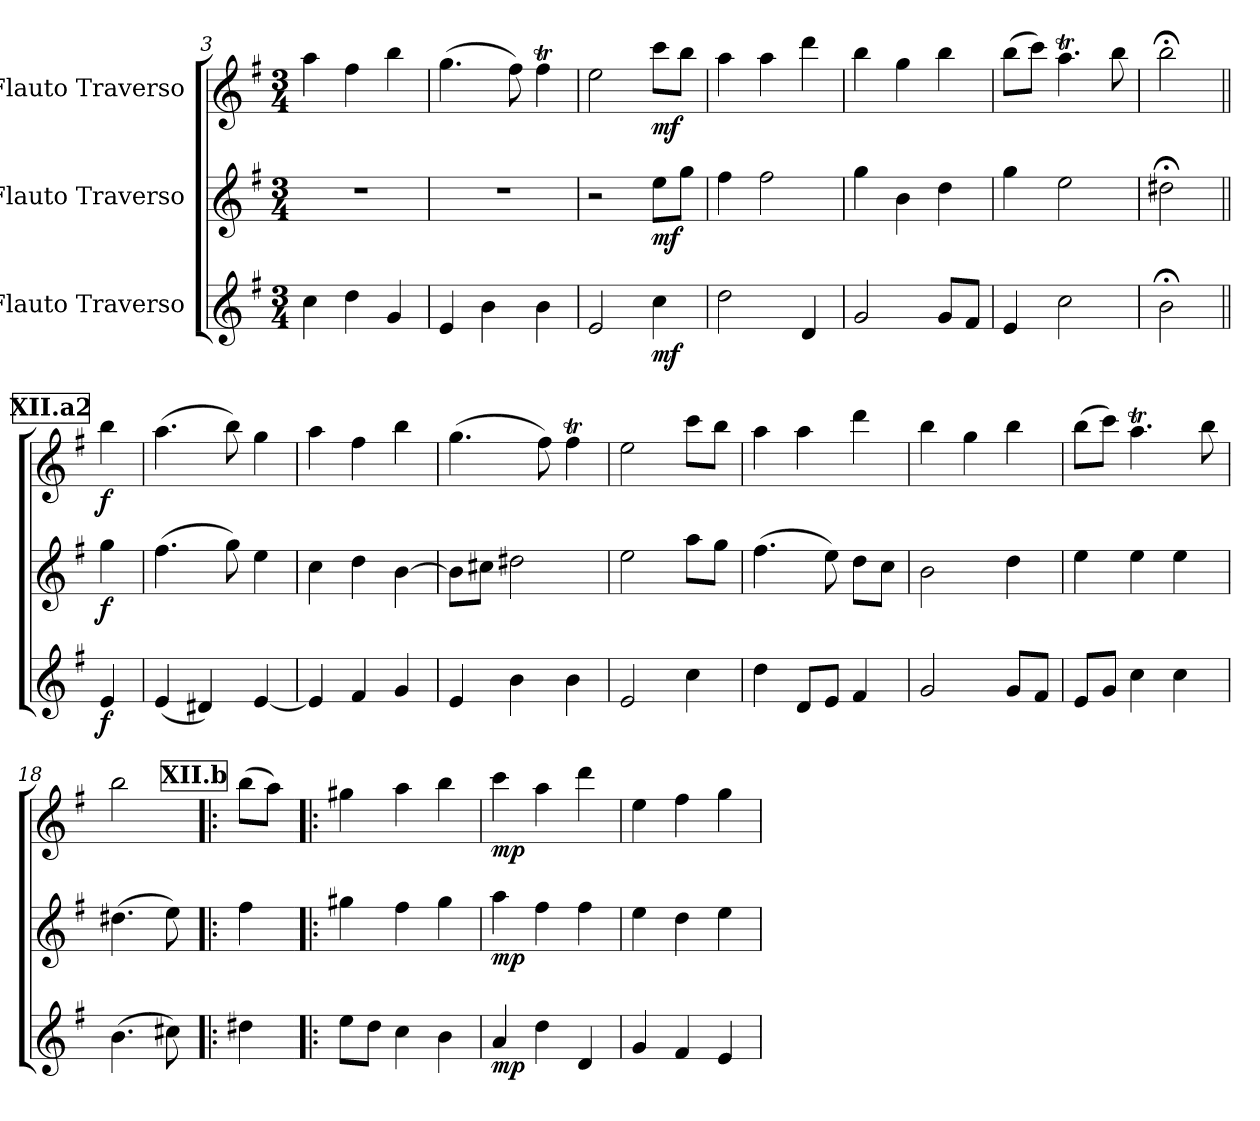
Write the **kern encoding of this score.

**kern	**dynam	**kern	**dynam	**kern	**dynam
*part3	*part3	*part2	*part2	*part1	*part1
*staff3	*staff3	*staff2	*staff2	*staff1	*staff1
*I"Flauto Traverso	*	*I"Flauto Traverso	*	*I"Flauto Traverso	*
*clefG2	*	*clefG2	*	*clefG2	*
*k[f#]	*	*k[f#]	*	*k[f#]	*
*M3/4	*	*M3/4	*	*M3/4	*
=3	=3	=3	=3	=3	=3
4cc\	.	2.r	.	4aa\	.
4dd\	.	.	.	4ff#\	.
4g/	.	.	.	4bb\	.
=4	=4	=4	=4	=4	=4
4e/	.	2.r	.	(>4.gg\	.
4b\	.	.	.	.	.
.	.	.	.	8ff#\)	.
4b\	.	.	.	4ff#t\	.
=5	=5	=5	=5	=5	=5
2e/	.	2r	.	2ee\	.
!	!LO:DY:b	!	!LO:DY:b	!	!LO:DY:b
4cc\	mf	8ee\L	mf	8ccc\L	mf
.	.	8gg\J	.	8bb\J	.
=6	=6	=6	=6	=6	=6
2dd\	.	4ff#\	.	4aa\	.
.	.	2ff#\	.	4aa\	.
4d/	.	.	.	4ddd\	.
=7	=7	=7	=7	=7	=7
2g/	.	4gg\	.	4bb\	.
.	.	4b\	.	4gg\	.
8g/L	.	4dd\	.	4bb\	.
8f#/J	.	.	.	.	.
=8	=8	=8	=8	=8	=8
4e/	.	4gg\	.	(>8bb\L	.
.	.	.	.	8ccc\J)	.
2cc\	.	2ee\	.	4.aaT\	.
.	.	.	.	8bb\	.
=9	=9	=9	=9	=9	=9
2b;<\	.	2dd#X;<\	.	2bb;<\	.
!!LO:LB:g=z
!!LO:REH:place=s1:a:fs=12:t=XII.a2
=10||	=10||	=10||	=10||	=10||	=10||
!	!LO:DY:b	!	!LO:DY:b	!	!LO:DY:b
4e/	f	4gg\	f	4bb\	f
=11	=11	=11	=11	=11	=11
(<4e/	.	(>4.ff#\	.	(>4.aa\	.
4d#X/)	.	.	.	.	.
.	.	8gg\)	.	8bb\)	.
[4e/	.	4ee\	.	4gg\	.
=12	=12	=12	=12	=12	=12
4e/]	.	4cc\	.	4aa\	.
4f#/	.	4dd\	.	4ff#\	.
4g/	.	[4b\	.	4bb\	.
=13	=13	=13	=13	=13	=13
4e/	.	8b\L]	.	(>4.gg\	.
.	.	8cc#X\J	.	.	.
4b\	.	2dd#X\	.	.	.
.	.	.	.	8ff#\)	.
4b\	.	.	.	4ff#t\	.
=14	=14	=14	=14	=14	=14
2e/	.	2ee\	.	2ee\	.
4cc\	.	8aa\L	.	8ccc\L	.
.	.	8gg\J	.	8bb\J	.
=15	=15	=15	=15	=15	=15
4dd\	.	(>4.ff#\	.	4aa\	.
8d/L	.	.	.	4aa\	.
8e/J	.	8ee\)	.	.	.
4f#/	.	8dd\L	.	4ddd\	.
.	.	8cc\J	.	.	.
=16	=16	=16	=16	=16	=16
2g/	.	2b\	.	4bb\	.
.	.	.	.	4gg\	.
8g/L	.	4dd\	.	4bb\	.
8f#/J	.	.	.	.	.
=17	=17	=17	=17	=17	=17
8e/L	.	4ee\	.	(>8bb\L	.
8g/J	.	.	.	8ccc\J)	.
4cc\	.	4ee\	.	4.aaT\	.
4cc\	.	4ee\	.	.	.
.	.	.	.	8bb\	.
=18	=18	=18	=18	=18	=18
(>4.b\	.	(>4.dd#X\	.	2bb\	.
8cc#X\)	.	8ee\)	.	.	.
!!LO:LB:g=z
!!LO:REH:place=s1:a:fs=12:t=XII.b
=19|!:	=19|!:	=19|!:	=19|!:	=19|!:	=19|!:
4dd#X\	.	4ff#\	.	(>8bb\L	.
.	.	.	.	8aa\J)	.
=20	=20	=20	=20	=20	=20
8ee\L	.	4gg#X\	.	4gg#X\	.
8dd\J	.	.	.	.	.
4cc\	.	4ff#\	.	4aa\	.
4b\	.	4gg#\	.	4bb\	.
=21	=21	=21	=21	=21	=21
!	!LO:DY:b	!	!LO:DY:b	!	!LO:DY:b
4a/	mp	4aa\	mp	4ccc\	mp
4dd\	.	4ff#\	.	4aa\	.
4d/	.	4ff#\	.	4ddd\	.
=22	=22	=22	=22	=22	=22
4g/	.	4ee\	.	4ee\	.
4f#/	.	4dd\	.	4ff#\	.
4e/	.	4ee\	.	4gg\	.
=	=	=	=	=	=
*-	*-	*-	*-	*-	*-
